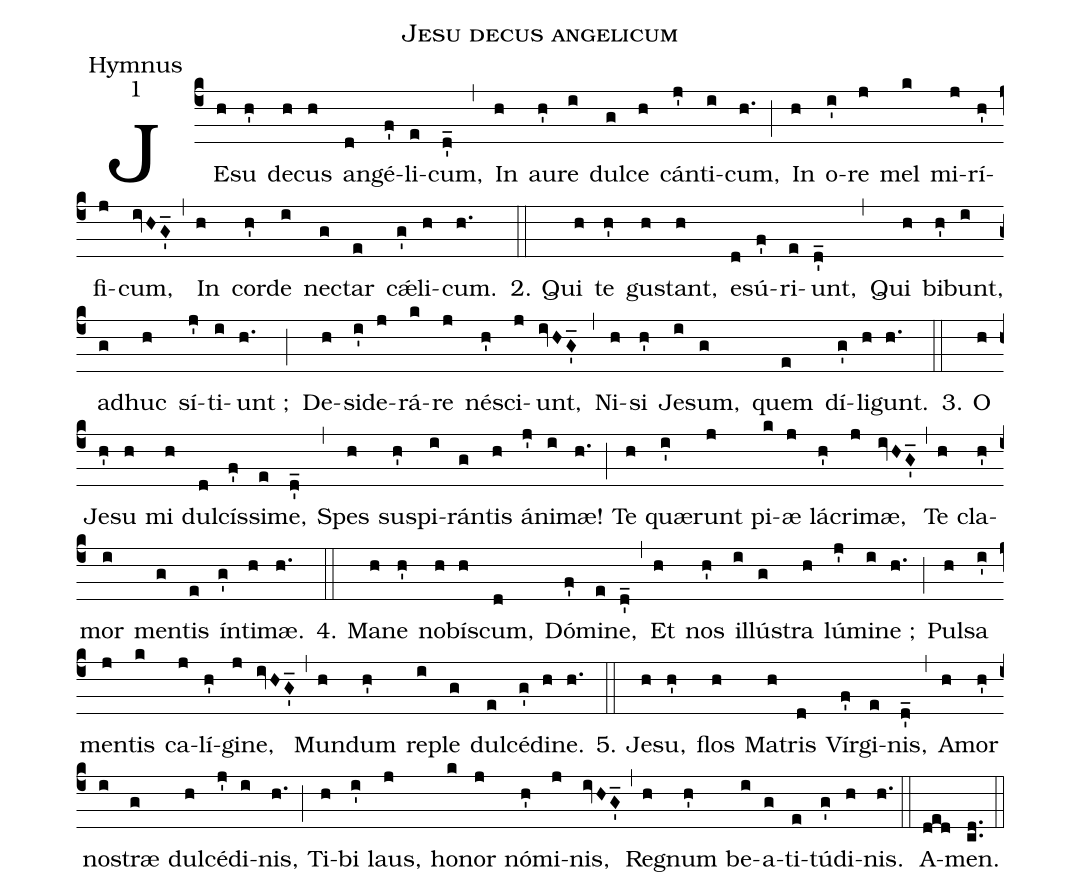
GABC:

name:Jesu decus angelicum;
office-part:Hymnus;
mode:1;
%%
(c4)JE(h)su(h') de(h)cus(h) an(d)gé(f')li(e)cum,(d_') (,)
In(h) au(h')re(i) dul(g)ce(h) cán(j')ti(i)cum,(h.) (;)
In(h) o(i')re(j) mel(k) mi(j)rí(h')fi(j)cum,(ivH/G_') (,)
In(h) cor(h')de(i) ne(g)ctar(e) c<sp>'ae</sp>(g')li(h)cum.(h.) (::)

2. Qui(h) te(h') gu(h)stant,(h) e(d)sú(f')ri(e)unt,(d_') (,)
Qui(h) bi(h')bunt,(i) ad(g)huc(h) sí(j')ti(i)unt ;(h.) (;)
De(h)si(i')de(j)rá(k)re(j) né(h')sci(j)unt,(ivH/G_') (,)
Ni(h)si(h') Je(i)sum,(g) quem(e) dí(g')li(h)gunt.(h.) (::)

3. O(h) Je(h')su(h) mi(h) dul(d)cís(f')si(e)me,(d_') (,)
Spes(h) sus(h')pi(i)rán(g)tis(h) á(j')ni(i)m<sp>ae</sp>!(h.) (;)
Te(h) qu<sp>ae</sp>(i')runt(j) pi(k)<sp>ae</sp>(j) lá(h')cri(j)m<sp>ae</sp>,(ivH/G_') (,)
Te(h) cla(h')mor(i) men(g)tis(e) ín(g')ti(h)m<sp>ae</sp>.(h.) (::)

4. Ma(h)ne(h') no(h)bí(h)scum,(d) Dó(f')mi(e)ne,(d_') (,)
Et(h) nos(h') il(i)lú(g)stra(h) lú(j')mi(i)ne ;(h.) (;)
Pul(h)sa(i') men(j)tis(k) ca(j)lí(h')gi(j)ne,(ivH/G_') (,)
Mun(h)dum(h') re(i)ple(g) dul(e)cé(g')di(h)ne.(h.) (::)

5. Je(h)su,(h') flos(h) Ma(h)tris(d) Vír(f')gi(e)nis,(d_') (,)
A(h)mor(h') no(i)str<sp>ae</sp>(g) dul(h)cé(j')di(i)nis,(h.) (;)
Ti(h)bi(i') laus,(j) ho(k)nor(j) nó(h')mi(j)nis,(ivH/G_') (,)
Re(h)gnum(h') be(i)a(g)ti(e)tú(g')di(h)nis.(h.) (::)
A(ded)men.(cd..) (::)
